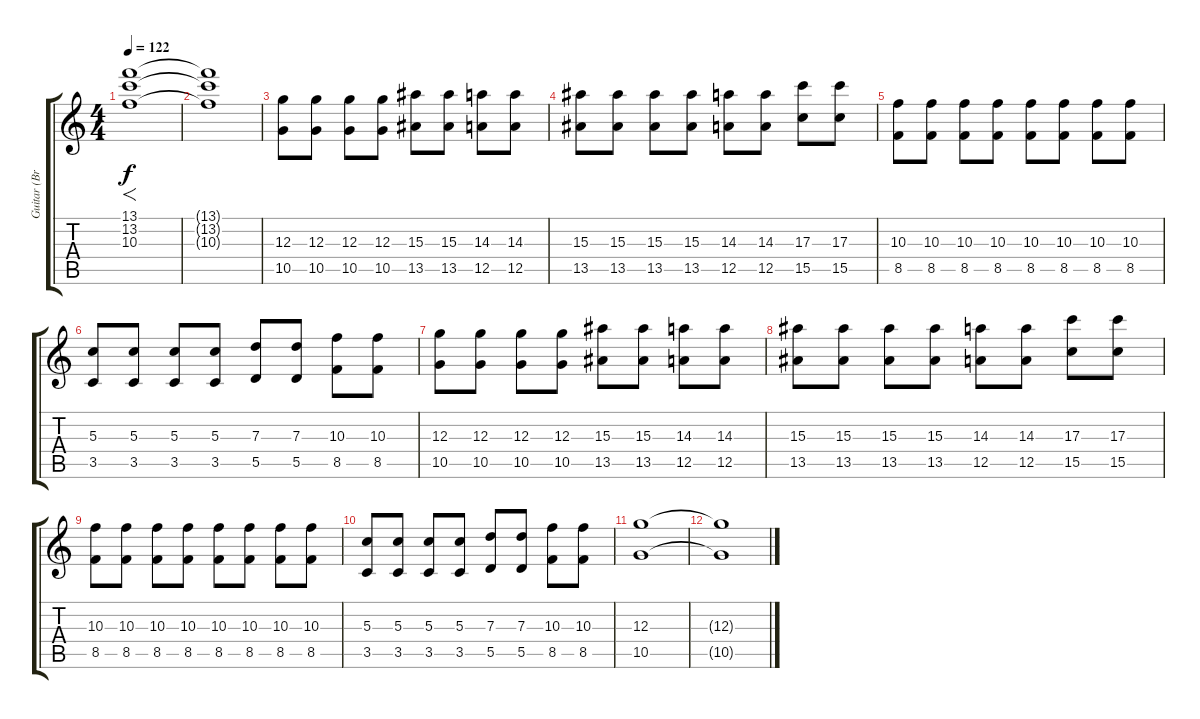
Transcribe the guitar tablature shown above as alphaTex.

\track ("Guitar (Brad Delson)" "Guitar (Br") {instrument overdrivenguitar}
\staff {score tabs}
\tuning (E4 B3 G3 D3 A2 E2) {hide}
\ts (4 4)
\tempo 122
\clef g2
\ks c
(13.1 13.2 10.3).1{f dy f} |
(13.1{t} 13.2{t} 10.3{t}).1 |
(12.3 10.5).8 (12.3 10.5).8 (12.3 10.5).8 (12.3 10.5).8 (15.3 13.5).8 (15.3 13.5).8 (14.3 12.5).8 (14.3 12.5).8 |
(15.3 13.5).8 (15.3 13.5).8 (15.3 13.5).8 (15.3 13.5).8 (14.3 12.5).8 (14.3 12.5).8 (17.3 15.5).8 (17.3 15.5).8 |
(10.3 8.5).8 (10.3 8.5).8 (10.3 8.5).8 (10.3 8.5).8 (10.3 8.5).8 (10.3 8.5).8 (10.3 8.5).8 (10.3 8.5).8 |
(5.3 3.5).8 (5.3 3.5).8 (5.3 3.5).8 (5.3 3.5).8 (7.3 5.5).8 (7.3 5.5).8 (10.3 8.5).8 (10.3 8.5).8 |
(12.3 10.5).8 (12.3 10.5).8 (12.3 10.5).8 (12.3 10.5).8 (15.3 13.5).8 (15.3 13.5).8 (14.3 12.5).8 (14.3 12.5).8 |
(15.3 13.5).8 (15.3 13.5).8 (15.3 13.5).8 (15.3 13.5).8 (14.3 12.5).8 (14.3 12.5).8 (17.3 15.5).8 (17.3 15.5).8 |
(10.3 8.5).8 (10.3 8.5).8 (10.3 8.5).8 (10.3 8.5).8 (10.3 8.5).8 (10.3 8.5).8 (10.3 8.5).8 (10.3 8.5).8 |
(5.3 3.5).8 (5.3 3.5).8 (5.3 3.5).8 (5.3 3.5).8 (7.3 5.5).8 (7.3 5.5).8 (10.3 8.5).8 (10.3 8.5).8 |
(12.3 10.5).1 |
(12.3{t} 10.5{t}).1
